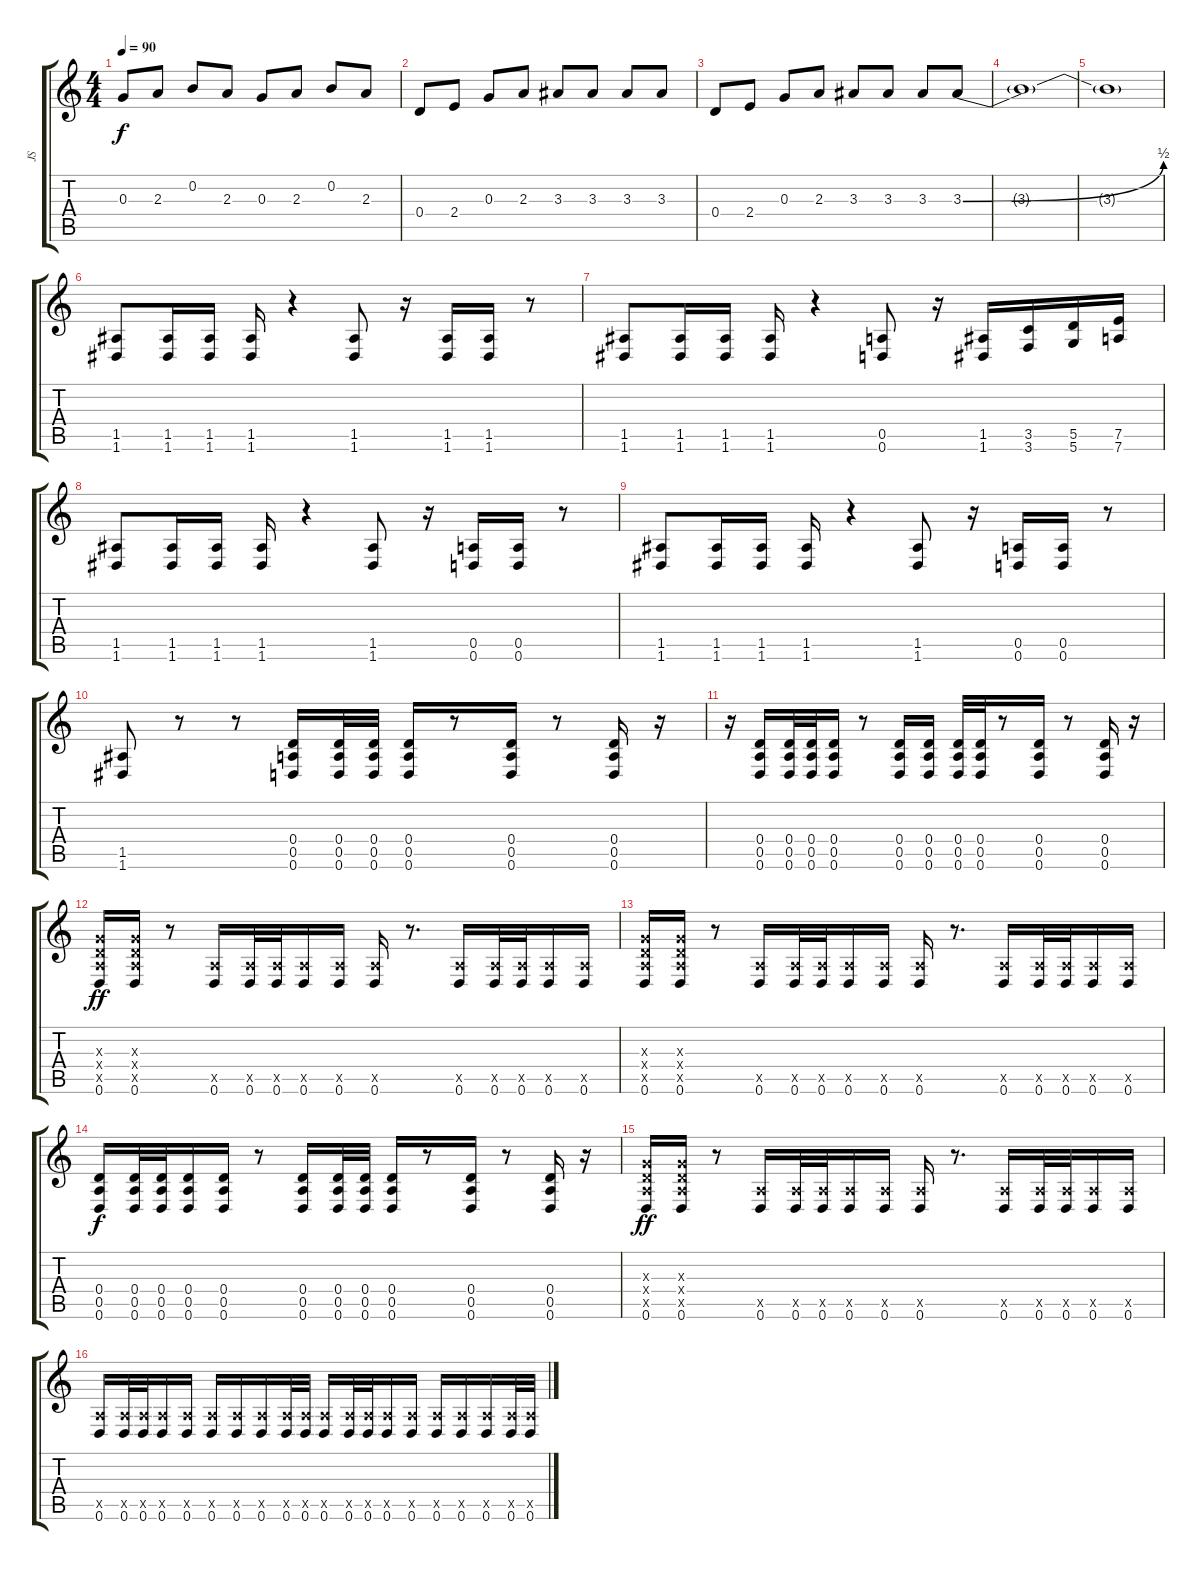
\track ("JS" "JS") {instrument acousticguitarnylon}
\staff {score tabs}
\tuning (E4 B3 G3 D3 A2 D2) {hide}
\ts (4 4)
\tempo 90
\clef g2
\ks c
0.3.8{dy f} 2.3.8 0.2.8 2.3.8 0.3.8 2.3.8 0.2.8 2.3.8 |
0.4.8 2.4.8 0.3.8 2.3.8 3.3.8 3.3.8 3.3.8 3.3.8 |
0.4.8 2.4.8 0.3.8 2.3.8 3.3.8 3.3.8 3.3.8 3.3{be (bend 0 0 60 2)}.8 |
3.3{t}.1{volume 0} |
3.3{t}.1 |
(1.5 1.6).8{volume 13 instrument electricguitarmuted} (1.5 1.6).16 (1.5 1.6).16 (1.5 1.6).16 r.4 (1.5 1.6).8 r.16 (1.5 1.6).16 (1.5 1.6).16 r.8 |
(1.5 1.6).8{instrument electricguitarmuted} (1.5 1.6).16 (1.5 1.6).16 (1.5 1.6).16 r.4 (0.5 0.6).8 r.16 (1.5 1.6).16 (3.5 3.6).16 (5.5 5.6).16 (7.5 7.6).16 |
(1.5 1.6).8{instrument electricguitarmuted} (1.5 1.6).16 (1.5 1.6).16 (1.5 1.6).16 r.4 (1.5 1.6).8 r.16 (0.5 0.6).16 (0.5 0.6).16 r.8 |
(1.5 1.6).8{instrument electricguitarmuted} (1.5 1.6).16 (1.5 1.6).16 (1.5 1.6).16 r.4 (1.5 1.6).8 r.16 (0.5 0.6).16 (0.5 0.6).16 r.8 |
(1.5 1.6).8 r.8 r.8 (0.4 0.5 0.6).16{volume 14 instrument distortionguitar} (0.4 0.5 0.6).32 (0.4 0.5 0.6).32 (0.4 0.5 0.6).16 r.8 (0.4 0.5 0.6).16 r.8 (0.4 0.5 0.6).16 r.16 |
r.16 (0.4 0.5 0.6).16 (0.4 0.5 0.6).32 (0.4 0.5 0.6).32 (0.4 0.5 0.6).16 r.8 (0.4 0.5 0.6).16 (0.4 0.5 0.6).16 (0.4 0.5 0.6).32 (0.4 0.5 0.6).32 r.8 (0.4 0.5 0.6).16 r.8 (0.4 0.5 0.6).16 r.16 |
(0.3{x} 0.4{x} 0.5{x} 0.6).16{dy ff} (0.3{x} 0.4{x} 0.5{x} 0.6).16 r.8 (0.5{x} 0.6).16 (0.5{x} 0.6).32 (0.5{x} 0.6).32 (0.5{x} 0.6).16 (0.5{x} 0.6).16 (0.5{x} 0.6).16 r.8{d} (0.5{x} 0.6).16 (0.5{x} 0.6).32 (0.5{x} 0.6).32 (0.5{x} 0.6).16 (0.5{x} 0.6).16 |
(0.3{x} 0.4{x} 0.5{x} 0.6).16 (0.3{x} 0.4{x} 0.5{x} 0.6).16 r.8 (0.5{x} 0.6).16 (0.5{x} 0.6).32 (0.5{x} 0.6).32 (0.5{x} 0.6).16 (0.5{x} 0.6).16 (0.5{x} 0.6).16 r.8{d} (0.5{x} 0.6).16 (0.5{x} 0.6).32 (0.5{x} 0.6).32 (0.5{x} 0.6).16 (0.5{x} 0.6).16 |
(0.4 0.5 0.6).16{dy f} (0.4 0.5 0.6).32 (0.4 0.5 0.6).32 (0.4 0.5 0.6).16 (0.4 0.5 0.6).16 r.8 (0.4 0.5 0.6).16 (0.4 0.5 0.6).32 (0.4 0.5 0.6).32 (0.4 0.5 0.6).16 r.8 (0.4 0.5 0.6).16 r.8 (0.4 0.5 0.6).16 r.16 |
(0.3{x} 0.4{x} 0.5{x} 0.6).16{dy ff} (0.3{x} 0.4{x} 0.5{x} 0.6).16 r.8 (0.5{x} 0.6).16 (0.5{x} 0.6).32 (0.5{x} 0.6).32 (0.5{x} 0.6).16 (0.5{x} 0.6).16 (0.5{x} 0.6).16 r.8{d} (0.5{x} 0.6).16 (0.5{x} 0.6).32 (0.5{x} 0.6).32 (0.5{x} 0.6).16 (0.5{x} 0.6).16 |
(0.5{x} 0.6).16 (0.5{x} 0.6).32 (0.5{x} 0.6).32 (0.5{x} 0.6).16 (0.5{x} 0.6).16 (0.5{x} 0.6).16 (0.5{x} 0.6).16 (0.5{x} 0.6).16 (0.5{x} 0.6).32 (0.5{x} 0.6).32 (0.5{x} 0.6).16 (0.5{x} 0.6).32 (0.5{x} 0.6).32 (0.5{x} 0.6).16 (0.5{x} 0.6).16 (0.5{x} 0.6).16 (0.5{x} 0.6).16 (0.5{x} 0.6).16 (0.5{x} 0.6).32 (0.5{x} 0.6).32
